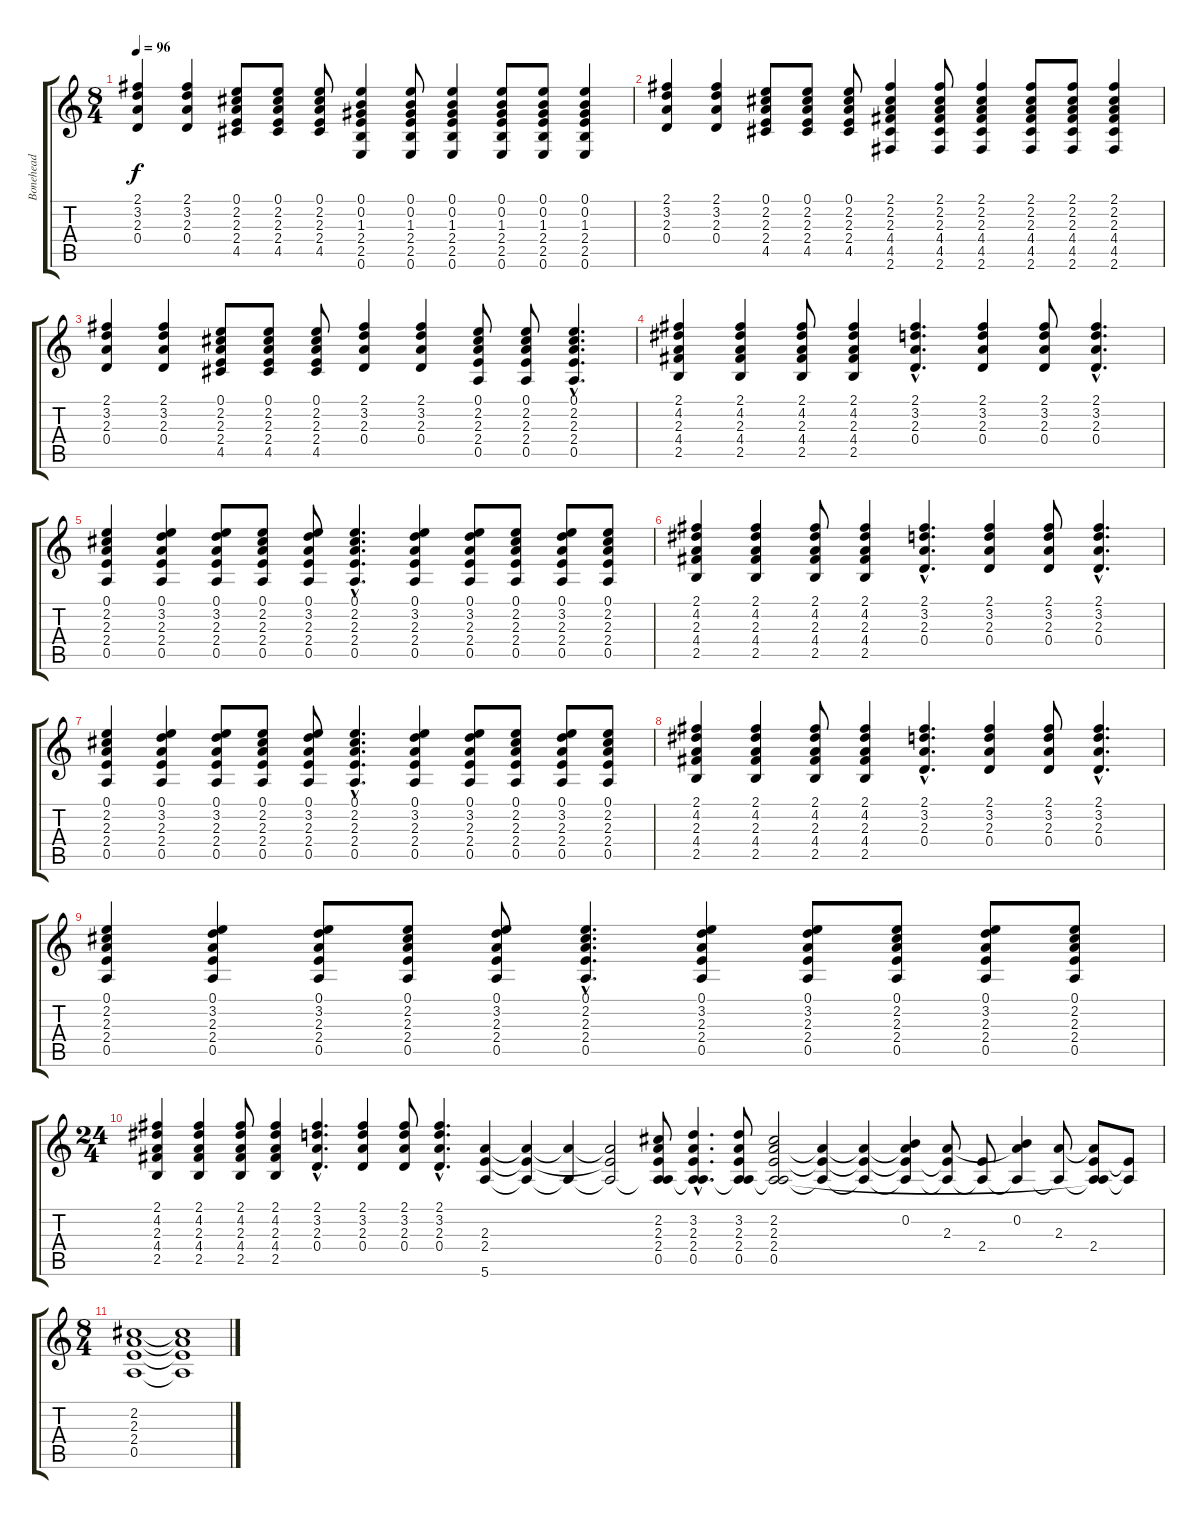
\track ("Bonehead" "Bonehead") {instrument distortionguitar}
\staff {score tabs}
\tuning (E4 B3 G3 D3 A2 E2) {hide}
\ts (8 4)
\tempo 96
\clef g2
\ks c
(2.1 3.2 2.3 0.4).4{dy f} (2.1 3.2 2.3 0.4).4 (0.1 2.2 2.3 2.4 4.5).8 (0.1 2.2 2.3 2.4 4.5).8 (0.1 2.2 2.3 2.4 4.5).8 (0.1 0.2 1.3 2.4 2.5 0.6).4 (0.1 0.2 1.3 2.4 2.5 0.6).8 (0.1 0.2 1.3 2.4 2.5 0.6).4 (0.1 0.2 1.3 2.4 2.5 0.6).8 (0.1 0.2 1.3 2.4 2.5 0.6).8 (0.1 0.2 1.3 2.4 2.5 0.6).4 |
(2.1 3.2 2.3 0.4).4 (2.1 3.2 2.3 0.4).4 (0.1 2.2 2.3 2.4 4.5).8 (0.1 2.2 2.3 2.4 4.5).8 (0.1 2.2 2.3 2.4 4.5).8 (2.1 2.2 2.3 4.4 4.5 2.6).4 (2.1 2.2 2.3 4.4 4.5 2.6).8 (2.1 2.2 2.3 4.4 4.5 2.6).4 (2.1 2.2 2.3 4.4 4.5 2.6).8 (2.1 2.2 2.3 4.4 4.5 2.6).8 (2.1 2.2 2.3 4.4 4.5 2.6).4 |
(2.1 3.2 2.3 0.4).4 (2.1 3.2 2.3 0.4).4 (0.1 2.2 2.3 2.4 4.5).8 (0.1 2.2 2.3 2.4 4.5).8 (0.1 2.2 2.3 2.4 4.5).8 (2.1 3.2 2.3 0.4).4 (2.1 3.2 2.3 0.4).4 (0.1 2.2 2.3 2.4 0.5).8 (0.1 2.2 2.3 2.4 0.5).8 (0.1{hac} 2.2{hac} 2.3{hac} 2.4{hac} 0.5{hac}).4{d} |
(2.1 4.2 2.3 4.4 2.5).4 (2.1 4.2 2.3 4.4 2.5).4 (2.1 4.2 2.3 4.4 2.5).8 (2.1 4.2 2.3 4.4 2.5).4 (2.1{hac} 3.2{hac} 2.3{hac} 0.4{hac}).4{d} (2.1 3.2 2.3 0.4).4 (2.1 3.2 2.3 0.4).8 (2.1{hac} 3.2{hac} 2.3{hac} 0.4{hac}).4{d} |
(0.1 2.2 2.3 2.4 0.5).4 (0.1 3.2 2.3 2.4 0.5).4 (0.1 3.2 2.3 2.4 0.5).8 (0.1 2.2 2.3 2.4 0.5).8 (0.1 3.2 2.3 2.4 0.5).8 (0.1{hac} 2.2{hac} 2.3{hac} 2.4{hac} 0.5{hac}).4{d} (0.1 3.2 2.3 2.4 0.5).4 (0.1 3.2 2.3 2.4 0.5).8 (0.1 2.2 2.3 2.4 0.5).8 (0.1 3.2 2.3 2.4 0.5).8 (0.1 2.2 2.3 2.4 0.5).8 |
(2.1 4.2 2.3 4.4 2.5).4 (2.1 4.2 2.3 4.4 2.5).4 (2.1 4.2 2.3 4.4 2.5).8 (2.1 4.2 2.3 4.4 2.5).4 (2.1{hac} 3.2{hac} 2.3{hac} 0.4{hac}).4{d} (2.1 3.2 2.3 0.4).4 (2.1 3.2 2.3 0.4).8 (2.1{hac} 3.2{hac} 2.3{hac} 0.4{hac}).4{d} |
(0.1 2.2 2.3 2.4 0.5).4 (0.1 3.2 2.3 2.4 0.5).4 (0.1 3.2 2.3 2.4 0.5).8 (0.1 2.2 2.3 2.4 0.5).8 (0.1 3.2 2.3 2.4 0.5).8 (0.1{hac} 2.2{hac} 2.3{hac} 2.4{hac} 0.5{hac}).4{d} (0.1 3.2 2.3 2.4 0.5).4 (0.1 3.2 2.3 2.4 0.5).8 (0.1 2.2 2.3 2.4 0.5).8 (0.1 3.2 2.3 2.4 0.5).8 (0.1 2.2 2.3 2.4 0.5).8 |
(2.1 4.2 2.3 4.4 2.5).4 (2.1 4.2 2.3 4.4 2.5).4 (2.1 4.2 2.3 4.4 2.5).8 (2.1 4.2 2.3 4.4 2.5).4 (2.1{hac} 3.2{hac} 2.3{hac} 0.4{hac}).4{d} (2.1 3.2 2.3 0.4).4 (2.1 3.2 2.3 0.4).8 (2.1{hac} 3.2{hac} 2.3{hac} 0.4{hac}).4{d} |
(0.1 2.2 2.3 2.4 0.5).4 (0.1 3.2 2.3 2.4 0.5).4 (0.1 3.2 2.3 2.4 0.5).8 (0.1 2.2 2.3 2.4 0.5).8 (0.1 3.2 2.3 2.4 0.5).8 (0.1{hac} 2.2{hac} 2.3{hac} 2.4{hac} 0.5{hac}).4{d} (0.1 3.2 2.3 2.4 0.5).4 (0.1 3.2 2.3 2.4 0.5).8 (0.1 2.2 2.3 2.4 0.5).8 (0.1 3.2 2.3 2.4 0.5).8 (0.1 2.2 2.3 2.4 0.5).8 |
\ts (24 4)
(2.1 4.2 2.3 4.4 2.5).4 (2.1 4.2 2.3 4.4 2.5).4 (2.1 4.2 2.3 4.4 2.5).8 (2.1 4.2 2.3 4.4 2.5).4 (2.1{hac} 3.2{hac} 2.3{hac} 0.4{hac}).4{d} (2.1 3.2 2.3 0.4).4 (2.1 3.2 2.3 0.4).8 (2.1{hac} 3.2{hac} 2.3{hac} 0.4{hac}).4{d} (2.3 2.4 5.6).4 (2.3{t} 2.4{t} 5.6{t}).4 (2.3{t} 5.6{t}).4 (2.3{t} 2.4{t} 5.6{t}).2 (2.2 2.3 2.4 0.5 5.6{t}).8 (3.2{hac} 2.3{hac} 2.4{hac} 0.5{hac} 5.6{hac t}).4{d} (3.2 2.3 2.4 0.5 5.6{t}).8 (2.2 2.3 2.4 0.5 5.6{t}).2 (2.3{t} 2.4{t} 5.6{t}).4 (2.3{t} 2.4{t} 5.6{t}).4 (0.2 2.3{t} 2.4{t} 5.6{t}).4 (2.3 2.4{t} 5.6{t}).8 (2.4 5.6{t}).8 (0.2 2.3{t} 5.6{t}).4 (2.3 5.6{t}).8 (2.3{t} 2.4 0.5{t} 5.6{t}).8 (2.4{t} 5.6{t}).8 |
\ts (8 4)
(2.2 2.3 2.4 0.5).1 (2.2{t} 2.3{t} 2.4{t} 0.5{t}).1
